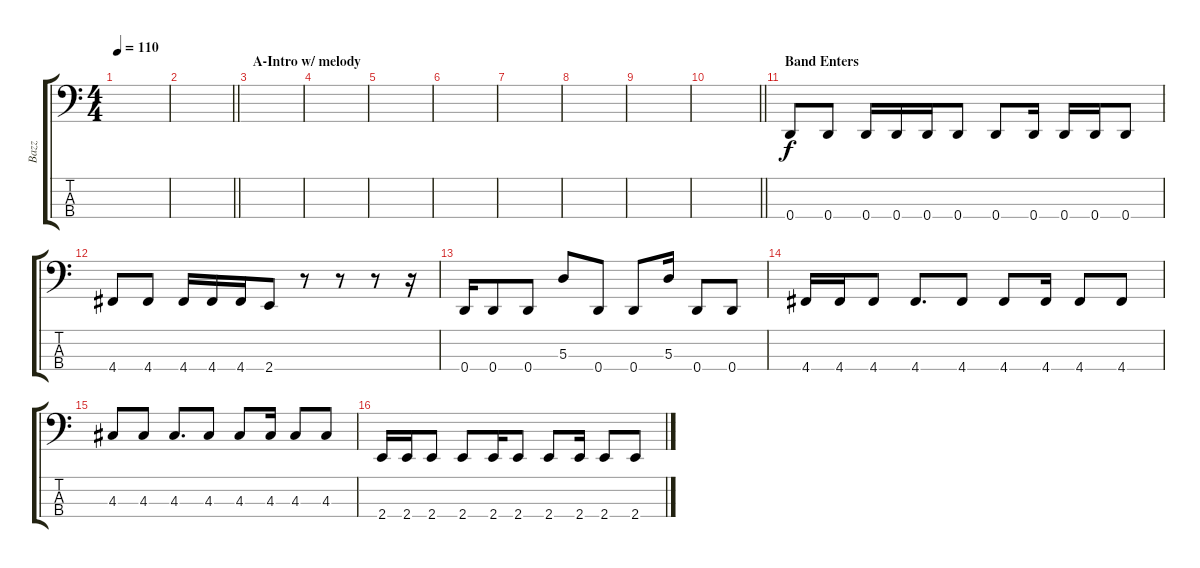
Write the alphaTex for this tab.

\track ("Bazz" "Bazz") {instrument electricbassfinger}
\staff {score tabs}
\tuning (G2 D2 A1 D1) {hide}
\ts (4 4)
\tempo 110
\clef f4
\ks c
|
\barLineRight lightlight
|
\section ("" "A-Intro w/ melody")
|
|
|
|
|
|
|
\barLineRight lightlight
|
\section ("" "Band Enters")
0.4.8 0.4.8 0.4.16 0.4.16 0.4.16 0.4.8 0.4.8 0.4.16 0.4.16 0.4.16 0.4.8 |
4.4.8 4.4.8 4.4.16 4.4.16 4.4.16 2.4.8 r.8 r.8 r.8 r.16 |
0.4.16 0.4.8 0.4.8 5.3.8 0.4.8 0.4.8 5.3.16 0.4.8 0.4.8 |
4.4.16 4.4.16 4.4.8 4.4.8{d} 4.4.8 4.4.8 4.4.16 4.4.8 4.4.8 |
4.3.8 4.3.8 4.3.8{d} 4.3.8 4.3.8 4.3.16 4.3.8 4.3.8 |
2.4.16 2.4.16 2.4.8 2.4.8 2.4.16 2.4.8 2.4.8 2.4.16 2.4.8 2.4.8
